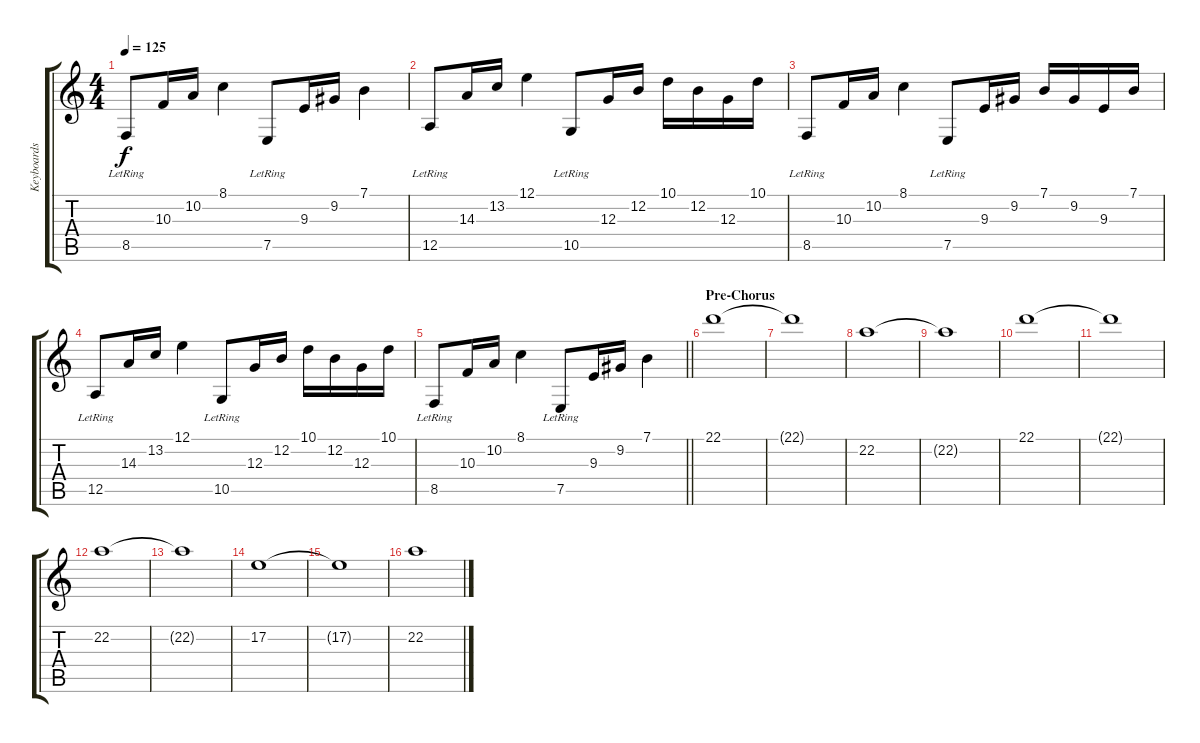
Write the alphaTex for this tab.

\track ("Keyboards (John Frusciante)/Trumpet (Fle" "Keyboards ") {instrument harpsichord}
\staff {score tabs}
\tuning (E4 B3 G3 D3 A2 E2) {hide}
\ts (4 4)
\tempo 125
\clef g2
\ks c
8.5{lr}.8{dy f} 10.3.16 10.2.16 8.1.4 7.5{lr}.8 9.3.16 9.2.16 7.1.4 |
12.5{lr}.8 14.3.16 13.2.16 12.1.4 10.5{lr}.8 12.3.16 12.2.16 10.1.16 12.2.16 12.3.16 10.1.16 |
8.5{lr}.8 10.3.16 10.2.16 8.1.4 7.5{lr}.8 9.3.16 9.2.16 7.1.16 9.2.16 9.3.16 7.1.16 |
12.5{lr}.8 14.3.16 13.2.16 12.1.4 10.5{lr}.8 12.3.16 12.2.16 10.1.16 12.2.16 12.3.16 10.1.16 |
\barLineRight lightlight
8.5{lr}.8 10.3.16 10.2.16 8.1.4 7.5{lr}.8 9.3.16 9.2.16 7.1.4 |
\section ("" "Pre-Chorus")
22.1.1{instrument synthstrings1} |
22.1{t}.1 |
22.2.1 |
22.2{t}.1 |
22.1.1 |
22.1{t}.1 |
22.2.1 |
22.2{t}.1 |
17.2.1 |
17.2{t}.1 |
22.2.1
